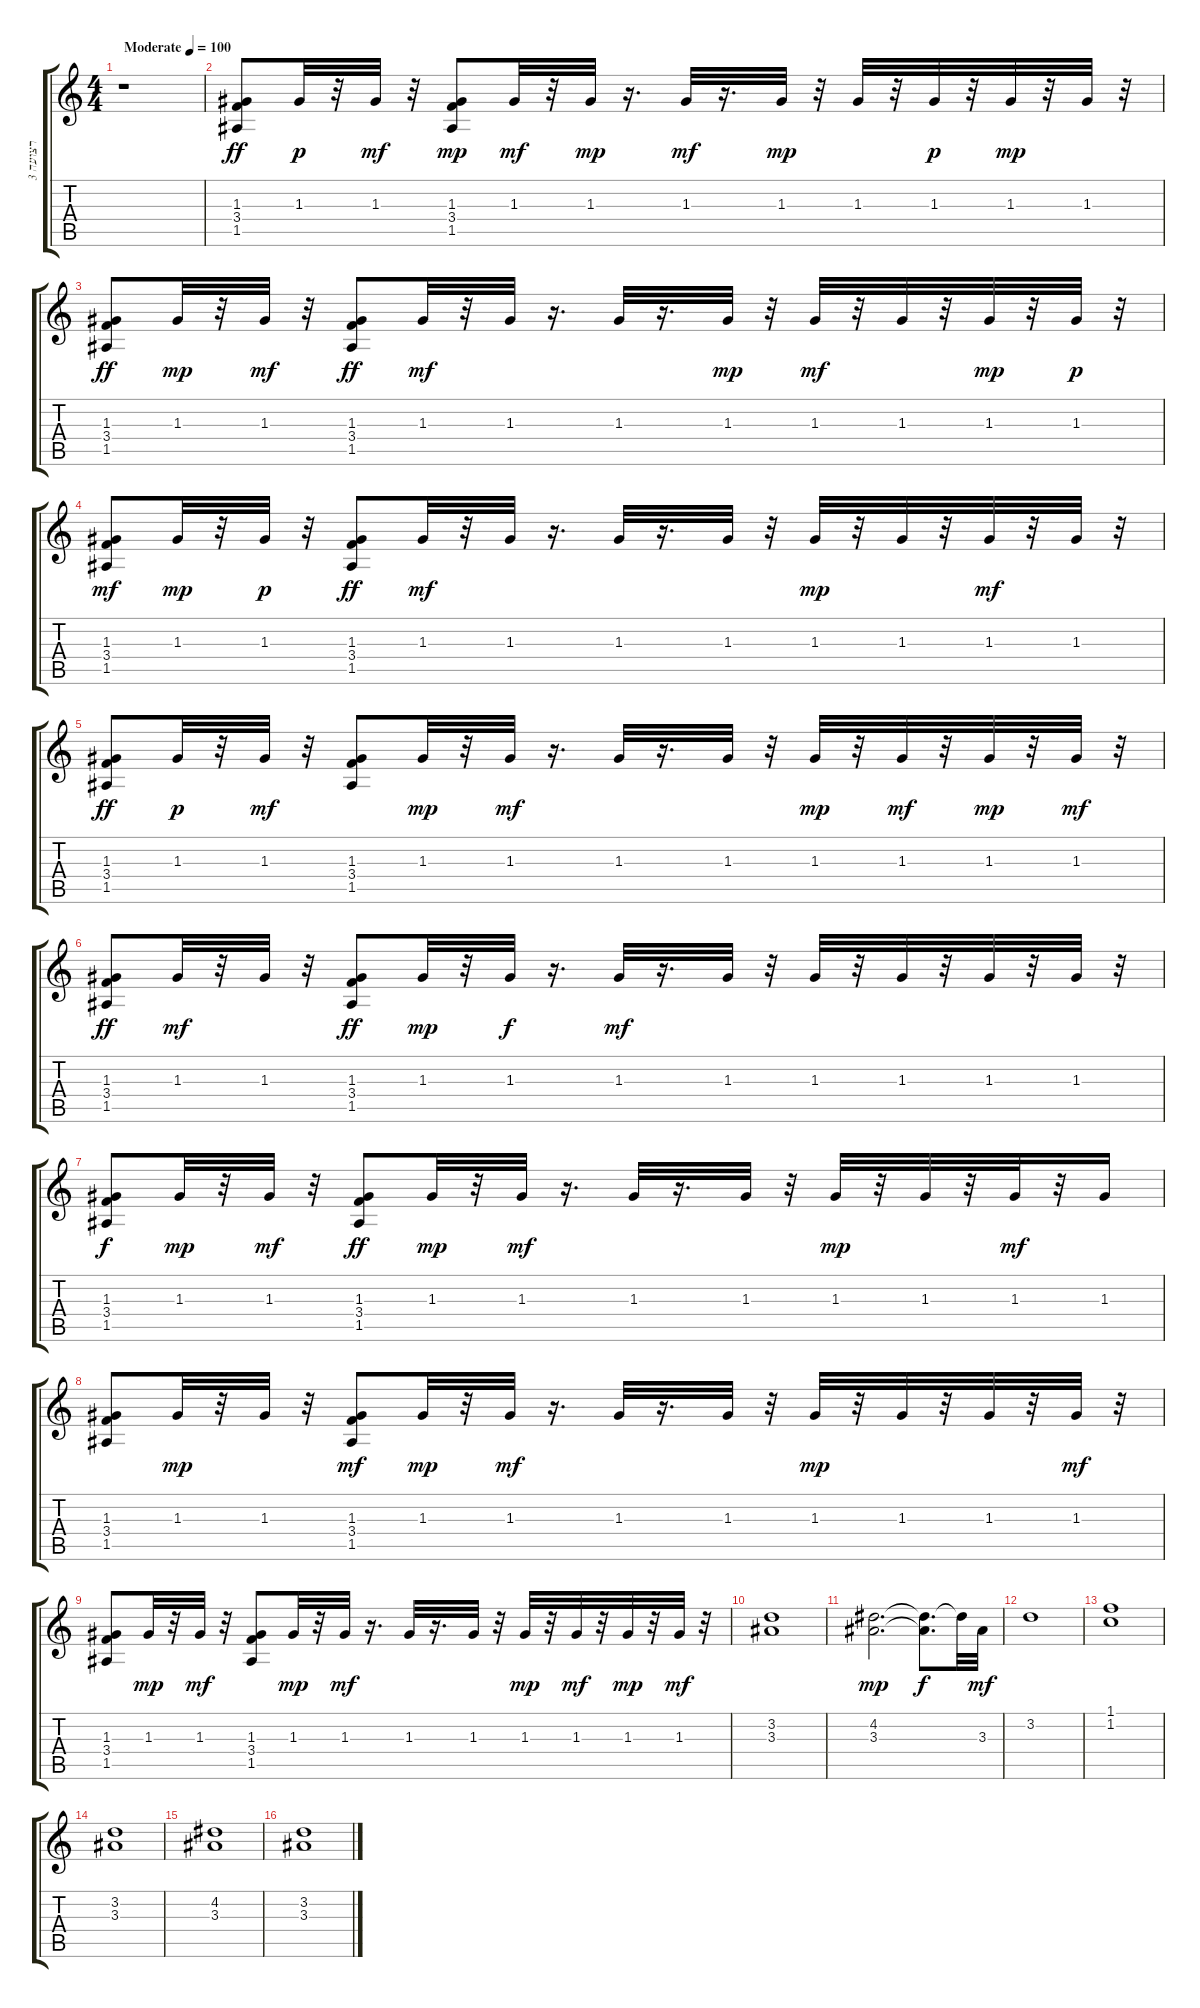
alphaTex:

\track ("רצועה 3" "רצועה 3") {instrument overdrivenguitar}
\staff {score tabs}
\tuning (E4 B3 G3 D3 A2 E2) {hide}
\ts (4 4)
\tempo (100 "Moderate")
\clef g2
\ks c
r.1{dy ff instrument overdrivenguitar} |
(1.3 3.4 1.5).8 1.3.32{dy p} r.32 1.3.32{dy mf} r.32 (1.3 3.4 1.5).8{dy mp} 1.3.32{dy mf} r.32 1.3.32{dy mp} r.16{d} 1.3.32{dy mf} r.16{d} 1.3.32{dy mp} r.32 1.3.32 r.32 1.3.32{dy p} r.32 1.3.32{dy mp} r.32 1.3.32 r.32 |
(1.3 3.4 1.5).8{dy ff} 1.3.32{dy mp} r.32 1.3.32{dy mf} r.32 (1.3 3.4 1.5).8{dy ff} 1.3.32{dy mf} r.32 1.3.32 r.16{d} 1.3.32 r.16{d} 1.3.32{dy mp} r.32 1.3.32{dy mf} r.32 1.3.32 r.32 1.3.32{dy mp} r.32 1.3.32{dy p} r.32 |
(1.3 3.4 1.5).8{dy mf} 1.3.32{dy mp} r.32 1.3.32{dy p} r.32 (1.3 3.4 1.5).8{dy ff} 1.3.32{dy mf} r.32 1.3.32 r.16{d} 1.3.32 r.16{d} 1.3.32 r.32 1.3.32{dy mp} r.32 1.3.32 r.32 1.3.32{dy mf} r.32 1.3.32 r.32 |
(1.3 3.4 1.5).8{dy ff} 1.3.32{dy p} r.32 1.3.32{dy mf} r.32 (1.3 3.4 1.5).8 1.3.32{dy mp} r.32 1.3.32{dy mf} r.16{d} 1.3.32 r.16{d} 1.3.32 r.32 1.3.32{dy mp} r.32 1.3.32{dy mf} r.32 1.3.32{dy mp} r.32 1.3.32{dy mf} r.32 |
(1.3 3.4 1.5).8{dy ff} 1.3.32{dy mf} r.32 1.3.32 r.32 (1.3 3.4 1.5).8{dy ff} 1.3.32{dy mp} r.32 1.3.32{dy f} r.16{d} 1.3.32{dy mf} r.16{d} 1.3.32 r.32 1.3.32 r.32 1.3.32 r.32 1.3.32 r.32 1.3.32 r.32 |
(1.3 3.4 1.5).8{dy f} 1.3.32{dy mp} r.32 1.3.32{dy mf} r.32 (1.3 3.4 1.5).8{dy ff} 1.3.32{dy mp} r.32 1.3.32{dy mf} r.16{d} 1.3.32 r.16{d} 1.3.32 r.32 1.3.32{dy mp} r.32 1.3.32 r.32 1.3.32{dy mf} r.32 1.3.16 |
(1.3 3.4 1.5).8 1.3.32{dy mp} r.32 1.3.32 r.32 (1.3 3.4 1.5).8{dy mf} 1.3.32{dy mp} r.32 1.3.32{dy mf} r.16{d} 1.3.32 r.16{d} 1.3.32 r.32 1.3.32{dy mp} r.32 1.3.32 r.32 1.3.32 r.32 1.3.32{dy mf} r.32 |
(1.3 3.4 1.5).8 1.3.32{dy mp} r.32 1.3.32{dy mf} r.32 (1.3 3.4 1.5).8 1.3.32{dy mp} r.32 1.3.32{dy mf} r.16{d} 1.3.32 r.16{d} 1.3.32 r.32 1.3.32{dy mp} r.32 1.3.32{dy mf} r.32 1.3.32{dy mp} r.32 1.3.32{dy mf} r.32 |
(3.2 3.3).1 |
(4.2 3.3).2{d dy mp} (4.2{t} 3.3{t}).8{d dy f} 4.2{t}.32 3.3.32{dy mf} |
3.2.1 |
(1.1 1.2).1 |
(3.2 3.3).1 |
(4.2 3.3).1 |
(3.2 3.3).1
